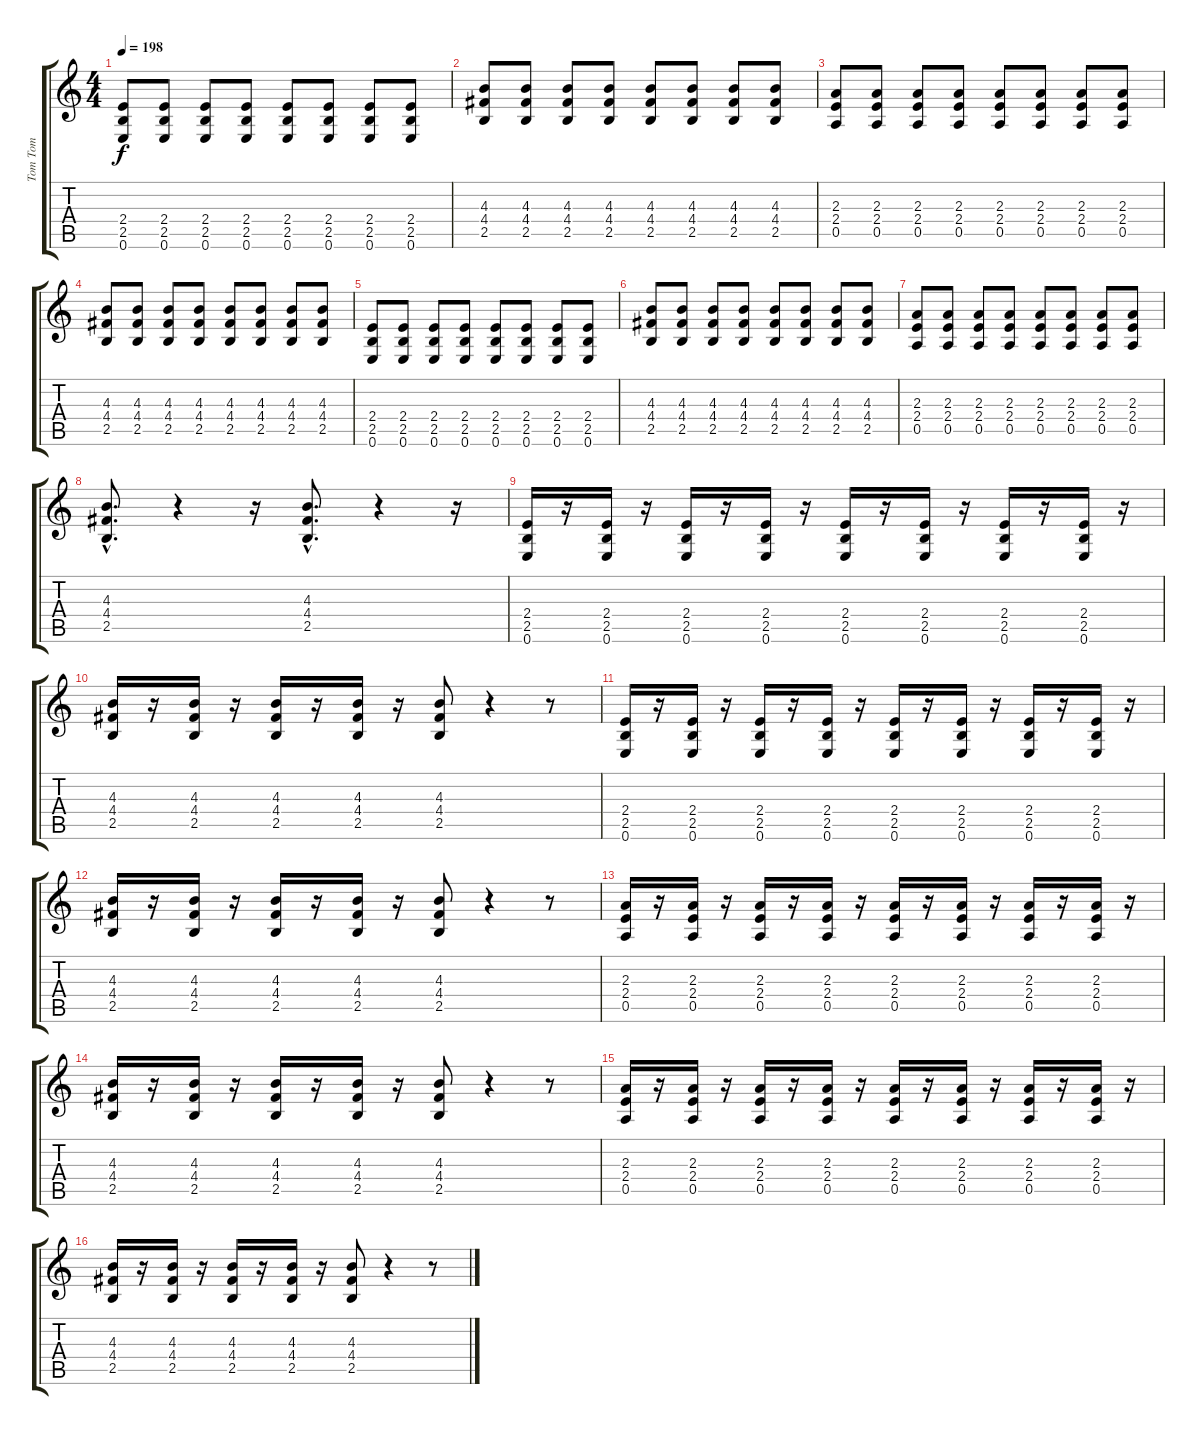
\track ("Tom Tom" "Tom Tom") {instrument distortionguitar}
\staff {score tabs}
\tuning (E4 B3 G3 D3 A2 E2) {hide}
\ts (4 4)
\tempo 198
\clef g2
\ks c
(2.4 2.5 0.6).8{dy f} (2.4 2.5 0.6).8 (2.4 2.5 0.6).8 (2.4 2.5 0.6).8 (2.4 2.5 0.6).8 (2.4 2.5 0.6).8 (2.4 2.5 0.6).8 (2.4 2.5 0.6).8 |
(4.3 4.4 2.5).8 (4.3 4.4 2.5).8 (4.3 4.4 2.5).8 (4.3 4.4 2.5).8 (4.3 4.4 2.5).8 (4.3 4.4 2.5).8 (4.3 4.4 2.5).8 (4.3 4.4 2.5).8 |
(2.3 2.4 0.5).8 (2.3 2.4 0.5).8 (2.3 2.4 0.5).8 (2.3 2.4 0.5).8 (2.3 2.4 0.5).8 (2.3 2.4 0.5).8 (2.3 2.4 0.5).8 (2.3 2.4 0.5).8 |
(4.3 4.4 2.5).8 (4.3 4.4 2.5).8 (4.3 4.4 2.5).8 (4.3 4.4 2.5).8 (4.3 4.4 2.5).8 (4.3 4.4 2.5).8 (4.3 4.4 2.5).8 (4.3 4.4 2.5).8 |
(2.4 2.5 0.6).8 (2.4 2.5 0.6).8 (2.4 2.5 0.6).8 (2.4 2.5 0.6).8 (2.4 2.5 0.6).8 (2.4 2.5 0.6).8 (2.4 2.5 0.6).8 (2.4 2.5 0.6).8 |
(4.3 4.4 2.5).8 (4.3 4.4 2.5).8 (4.3 4.4 2.5).8 (4.3 4.4 2.5).8 (4.3 4.4 2.5).8 (4.3 4.4 2.5).8 (4.3 4.4 2.5).8 (4.3 4.4 2.5).8 |
(2.3 2.4 0.5).8 (2.3 2.4 0.5).8 (2.3 2.4 0.5).8 (2.3 2.4 0.5).8 (2.3 2.4 0.5).8 (2.3 2.4 0.5).8 (2.3 2.4 0.5).8 (2.3 2.4 0.5).8 |
(4.3{hac} 4.4{hac} 2.5{hac}).8{d} r.4 r.16 (4.3{hac} 4.4{hac} 2.5{hac}).8{d} r.4 r.16 |
(2.4 2.5 0.6).16 r.16 (2.4 2.5 0.6).16 r.16 (2.4 2.5 0.6).16 r.16 (2.4 2.5 0.6).16 r.16 (2.4 2.5 0.6).16 r.16 (2.4 2.5 0.6).16 r.16 (2.4 2.5 0.6).16 r.16 (2.4 2.5 0.6).16 r.16 |
(4.3 4.4 2.5).16 r.16 (4.3 4.4 2.5).16 r.16 (4.3 4.4 2.5).16 r.16 (4.3 4.4 2.5).16 r.16 (4.3 4.4 2.5).8 r.4 r.8 |
(2.4 2.5 0.6).16 r.16 (2.4 2.5 0.6).16 r.16 (2.4 2.5 0.6).16 r.16 (2.4 2.5 0.6).16 r.16 (2.4 2.5 0.6).16 r.16 (2.4 2.5 0.6).16 r.16 (2.4 2.5 0.6).16 r.16 (2.4 2.5 0.6).16 r.16 |
(4.3 4.4 2.5).16 r.16 (4.3 4.4 2.5).16 r.16 (4.3 4.4 2.5).16 r.16 (4.3 4.4 2.5).16 r.16 (4.3 4.4 2.5).8 r.4 r.8 |
(2.3 2.4 0.5).16 r.16 (2.3 2.4 0.5).16 r.16 (2.3 2.4 0.5).16 r.16 (2.3 2.4 0.5).16 r.16 (2.3 2.4 0.5).16 r.16 (2.3 2.4 0.5).16 r.16 (2.3 2.4 0.5).16 r.16 (2.3 2.4 0.5).16 r.16 |
(4.3 4.4 2.5).16 r.16 (4.3 4.4 2.5).16 r.16 (4.3 4.4 2.5).16 r.16 (4.3 4.4 2.5).16 r.16 (4.3 4.4 2.5).8 r.4 r.8 |
(2.3 2.4 0.5).16 r.16 (2.3 2.4 0.5).16 r.16 (2.3 2.4 0.5).16 r.16 (2.3 2.4 0.5).16 r.16 (2.3 2.4 0.5).16 r.16 (2.3 2.4 0.5).16 r.16 (2.3 2.4 0.5).16 r.16 (2.3 2.4 0.5).16 r.16 |
(4.3 4.4 2.5).16 r.16 (4.3 4.4 2.5).16 r.16 (4.3 4.4 2.5).16 r.16 (4.3 4.4 2.5).16 r.16 (4.3 4.4 2.5).8 r.4 r.8
